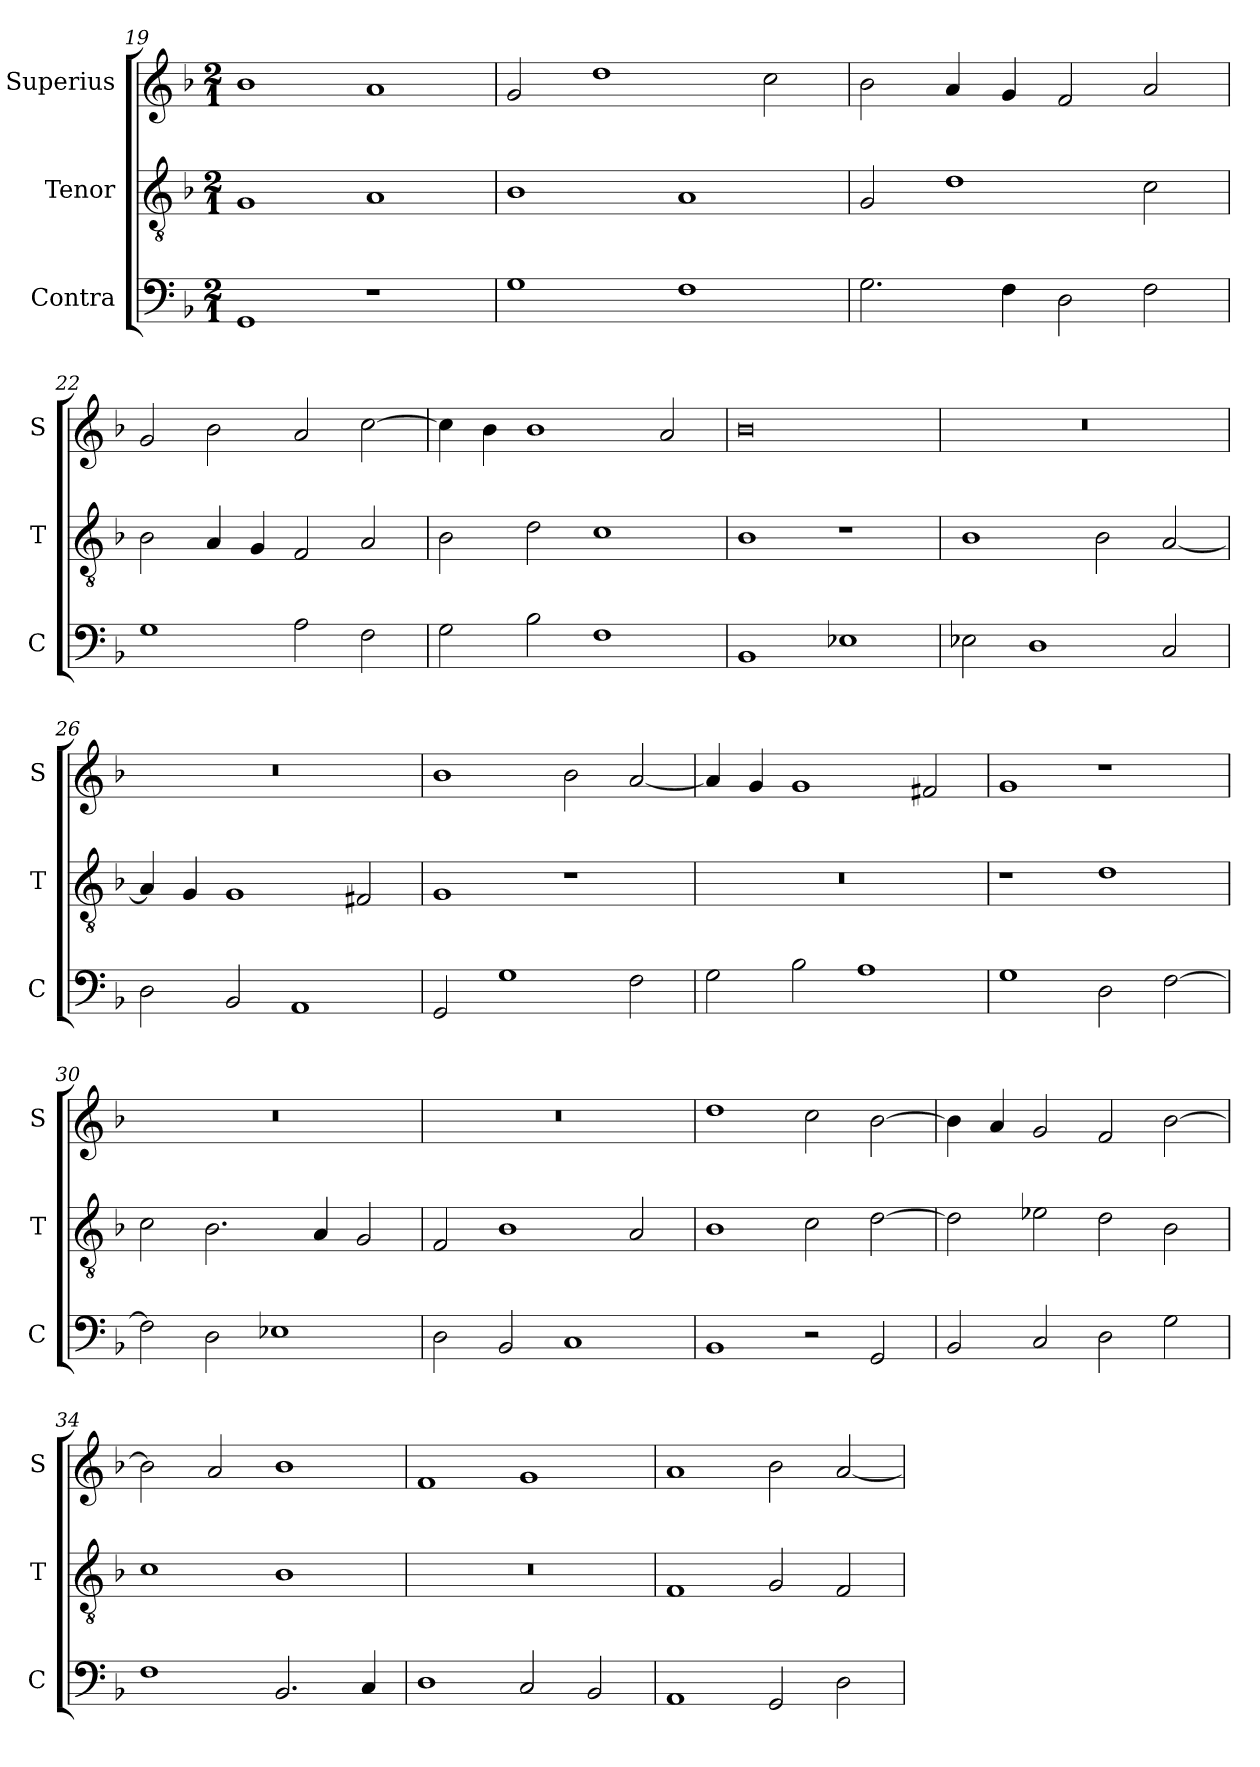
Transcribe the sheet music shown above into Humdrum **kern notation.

**kern	**kern	**kern
*part3	*part2	*part1
*staff3	*staff2	*staff1
*I"Contra	*I"Tenor	*I"Superius
*I'C	*I'T	*I'S
*clefF4	*clefGv2	*clefG2
*k[b-]	*k[b-]	*k[b-]
*M2/1	*M2/1	*M2/1
=19	=19	=19
1GG	1G	1b-
1r	1A	1a
=20	=20	=20
1G	1B-	2g/
.	.	1dd
1F	1A	.
.	.	2cc\
=21	=21	=21
2.G\	2G/	2b-\
.	1d	4a/
4F\	.	4g/
2D\	.	2f/
2F\	2c\	2a/
=22	=22	=22
1G	2B-\	2g/
.	4A/	2b-\
.	4G/	.
2A\	2F/	2a/
2F\	2A/	[2cc\
=23	=23	=23
2G\	2B-\	4cc\]
.	.	4b-\
2B-\	2d\	1b-
1F	1c	.
.	.	2a/
=24	=24	=24
1BB-	1B-	0b-
1E-X	1r	.
=25	=25	=25
2E-X\	1B-	0r
1D	.	.
.	2B-\	.
2C/	[2A/	.
=26	=26	=26
2D\	4A/]	0r
.	4G/	.
2BB-/	1G	.
1AA	.	.
.	2F#X/	.
=27	=27	=27
2GG/	1G	1b-
1G	.	.
.	1r	2b-\
2F\	.	[2a/
=28	=28	=28
2G\	0r	4a/]
.	.	4g/
2B-\	.	1g
1A	.	.
.	.	2f#X/
=29	=29	=29
1G	1r	1g
2D\	1d	1r
[2F\	.	.
=30	=30	=30
2F\]	2c\	0r
2D\	2.B-\	.
1E-X	.	.
.	4A/	.
.	2G/	.
=31	=31	=31
2D\	2F/	0r
2BB-/	1B-	.
1C	.	.
.	2A/	.
=32	=32	=32
1BB-	1B-	1dd
2r	2c\	2cc\
2GG/	[2d\	[2b-\
=33	=33	=33
2BB-/	2d\]	4b-\]
.	.	4a/
2C/	2e-X\	2g/
2D\	2d\	2f/
2G\	2B-\	[2b-\
=34	=34	=34
1F	1c	2b-\]
.	.	2a/
2.BB-/	1B-	1b-
4C/	.	.
=35	=35	=35
1D	0r	1f
2C/	.	1g
2BB-/	.	.
=36	=36	=36
1AA	1F	1a
2GG/	2G/	2b-\
2D\	2F/	[2a/
=	=	=
*-	*-	*-
